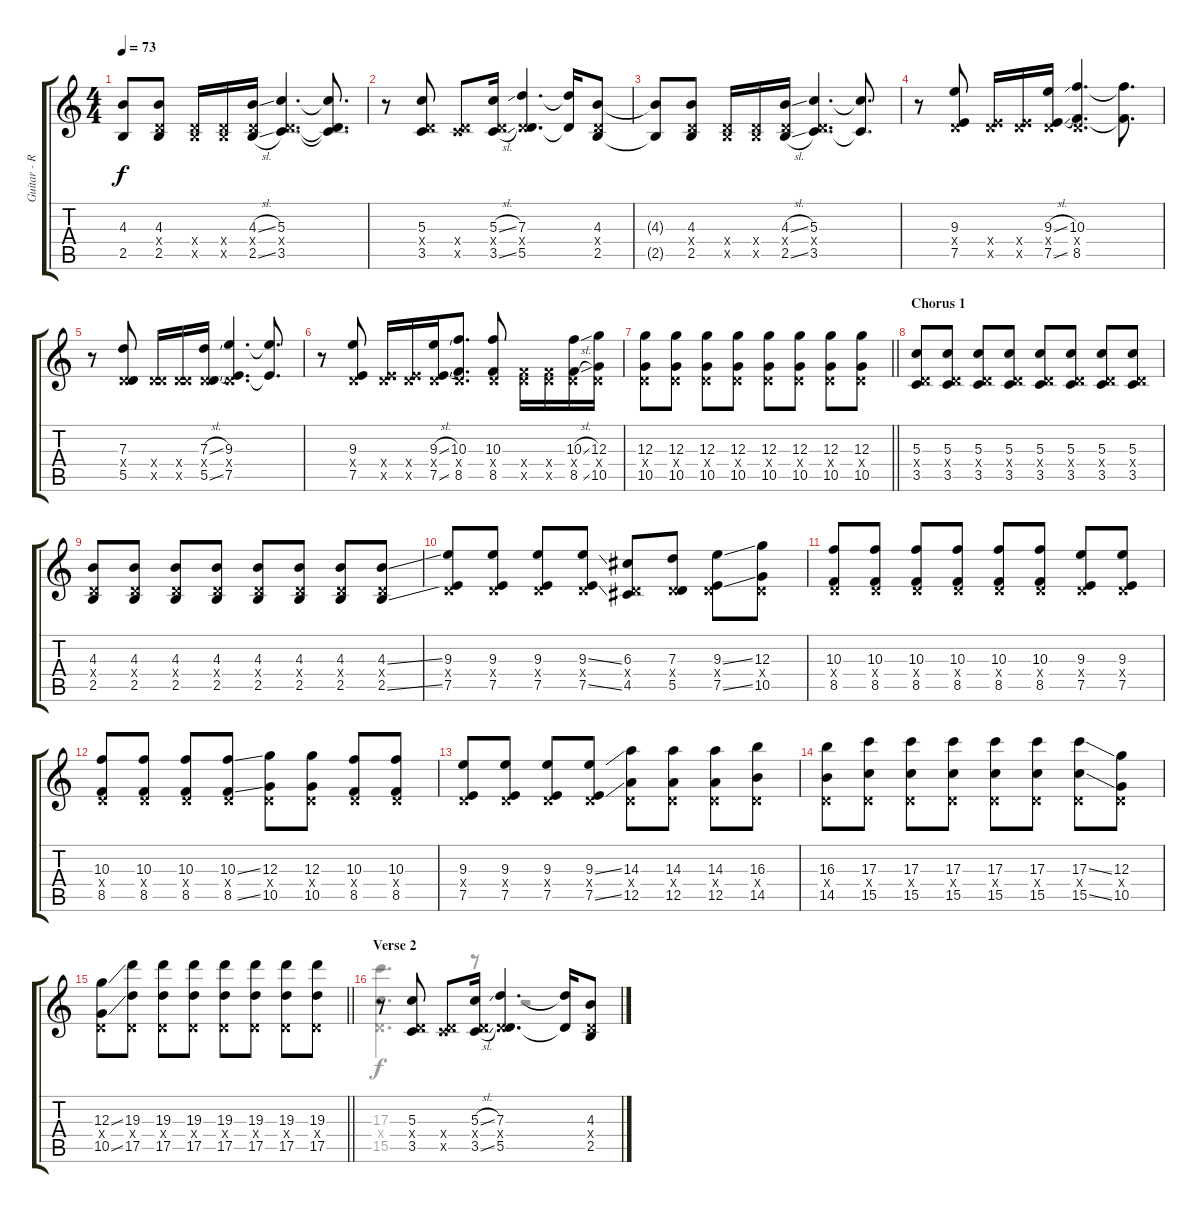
\track ("Guitar - R" "Guitar - R") {instrument distortionguitar}
\staff {score tabs}
\tuning (E4 B3 G3 D3 A2 E2) {hide}
\voice
\ts (4 4)
\tempo 73
\clef g2
\ks c
(4.3{t} 2.5{t}).8{dy f} (4.3 0.4{x} 2.5).8 (0.4{x} 2.5{x}).16 (0.4{x} 2.5{x}).16 (4.3{sl} 0.4{x} 2.5{sl}).16 (5.3 0.4{x} 3.5).4{d} (5.3{t} 0.4{t} 3.5{t}).8{d} |
r.8 (5.3 0.4{x} 3.5).8 (0.4{x} 3.5{x}).8 (5.3{sl} 0.4{x} 3.5{sl}).16 (7.3 0.4{x} 5.5).4{d} (7.3{t} 5.5{t}).16 (4.3 0.4{x} 2.5).8 |
(4.3{t} 2.5{t}).8 (4.3 0.4{x} 2.5).8 (0.4{x} 2.5{x}).16 (0.4{x} 2.5{x}).16 (4.3{sl} 0.4{x} 2.5{sl}).16 (5.3 0.4{x} 3.5).4{d} (5.3{t} 3.5{t}).8{d} |
r.8 (9.3 0.4{x} 7.5).8 (0.4{x} 7.5{x}).16 (0.4{x} 7.5{x}).16 (9.3{sl} 0.4{x} 7.5{sl}).16 (10.3 0.4{x} 8.5).4{d} (10.3{t} 8.5{t}).8{d} |
r.8 (7.3 0.4{x} 5.5).8 (0.4{x} 5.5{x}).16 (0.4{x} 5.5{x}).16 (7.3{sl} 0.4{x} 5.5{sl}).16 (9.3 0.4{x} 7.5).4{d} (9.3{t} 7.5{t}).8{d} |
r.8 (9.3 0.4{x} 7.5).8 (0.4{x} 7.5{x}).16 (0.4{x} 7.5{x}).16 (9.3{sl} 0.4{x} 7.5{sl}).16 (10.3 0.4{x} 8.5).8{d} (10.3 0.4{x} 8.5).8 (0.4{x} 8.5{x}).16 (0.4{x} 8.5{x}).16 (10.3{sl} 0.4{x} 8.5{sl}).16 (12.3 0.4{x} 10.5).16 |
\barLineRight lightlight
(12.3 0.4{x} 10.5).8 (12.3 0.4{x} 10.5).8 (12.3 0.4{x} 10.5).8 (12.3 0.4{x} 10.5).8 (12.3 0.4{x} 10.5).8 (12.3 0.4{x} 10.5).8 (12.3 0.4{x} 10.5).8 (12.3 0.4{x} 10.5).8 |
\section ("" "Chorus 1")
(5.3 0.4{x} 3.5).8 (5.3 0.4{x} 3.5).8 (5.3 0.4{x} 3.5).8 (5.3 0.4{x} 3.5).8 (5.3 0.4{x} 3.5).8 (5.3 0.4{x} 3.5).8 (5.3 0.4{x} 3.5).8 (5.3 0.4{x} 3.5).8 |
(4.3 0.4{x} 2.5).8 (4.3 0.4{x} 2.5).8 (4.3 0.4{x} 2.5).8 (4.3 0.4{x} 2.5).8 (4.3 0.4{x} 2.5).8 (4.3 0.4{x} 2.5).8 (4.3 0.4{x} 2.5).8 (4.3{ss} 0.4{x} 2.5{ss}).8 |
(9.3 0.4{x} 7.5).8 (9.3 0.4{x} 7.5).8 (9.3 0.4{x} 7.5).8 (9.3{ss} 0.4{x} 7.5{ss}).8 (6.3 0.4{x} 4.5).8 (7.3 0.4{x} 5.5).8 (9.3{ss} 0.4{x} 7.5{ss}).8 (12.3 0.4{x} 10.5).8 |
(10.3 0.4{x} 8.5).8 (10.3 0.4{x} 8.5).8 (10.3 0.4{x} 8.5).8 (10.3 0.4{x} 8.5).8 (10.3 0.4{x} 8.5).8 (10.3 0.4{x} 8.5).8 (9.3 0.4{x} 7.5).8 (9.3 0.4{x} 7.5).8 |
(10.3 0.4{x} 8.5).8 (10.3 0.4{x} 8.5).8 (10.3 0.4{x} 8.5).8 (10.3{ss} 0.4{x} 8.5{ss}).8 (12.3 0.4{x} 10.5).8 (12.3 0.4{x} 10.5).8 (10.3 0.4{x} 8.5).8 (10.3 0.4{x} 8.5).8 |
(9.3 0.4{x} 7.5).8 (9.3 0.4{x} 7.5).8 (9.3 0.4{x} 7.5).8 (9.3{ss} 0.4{x} 7.5{ss}).8 (14.3 0.4{x} 12.5).8 (14.3 0.4{x} 12.5).8 (14.3 0.4{x} 12.5).8 (16.3 0.4{x} 14.5).8 |
(16.3 0.4{x} 14.5).8 (17.3 0.4{x} 15.5).8 (17.3 0.4{x} 15.5).8 (17.3 0.4{x} 15.5).8 (17.3 0.4{x} 15.5).8 (17.3 0.4{x} 15.5).8 (17.3{ss} 0.4{x} 15.5{ss}).8 (12.3 0.4{x} 10.5).8 |
\barLineRight lightlight
(12.3{ss} 0.4{x} 10.5{ss}).8 (19.3 0.4{x} 17.5).8 (19.3 0.4{x} 17.5).8 (19.3 0.4{x} 17.5).8 (19.3 0.4{x} 17.5).8 (19.3 0.4{x} 17.5).8 (19.3 0.4{x} 17.5).8 (19.3 0.4{x} 17.5).8 |
\section ("" "Verse 2")
r.8 (5.3 0.4{x} 3.5).8 (0.4{x} 3.5{x}).8 (5.3{sl} 0.4{x} 3.5{sl}).16 (7.3 0.4{x} 5.5).4{d} (7.3{t} 5.5{t}).16 (4.3 0.4{x} 2.5).8
\voice
\clef g2
\ottava regular
\simile none
\ks c
|
|
|
|
|
|
\barLineRight lightlight
|
|
|
|
|
|
|
|
\barLineRight lightlight
|
(17.3 0.4{x} 15.5).4{d dy f} r.8 r.2
